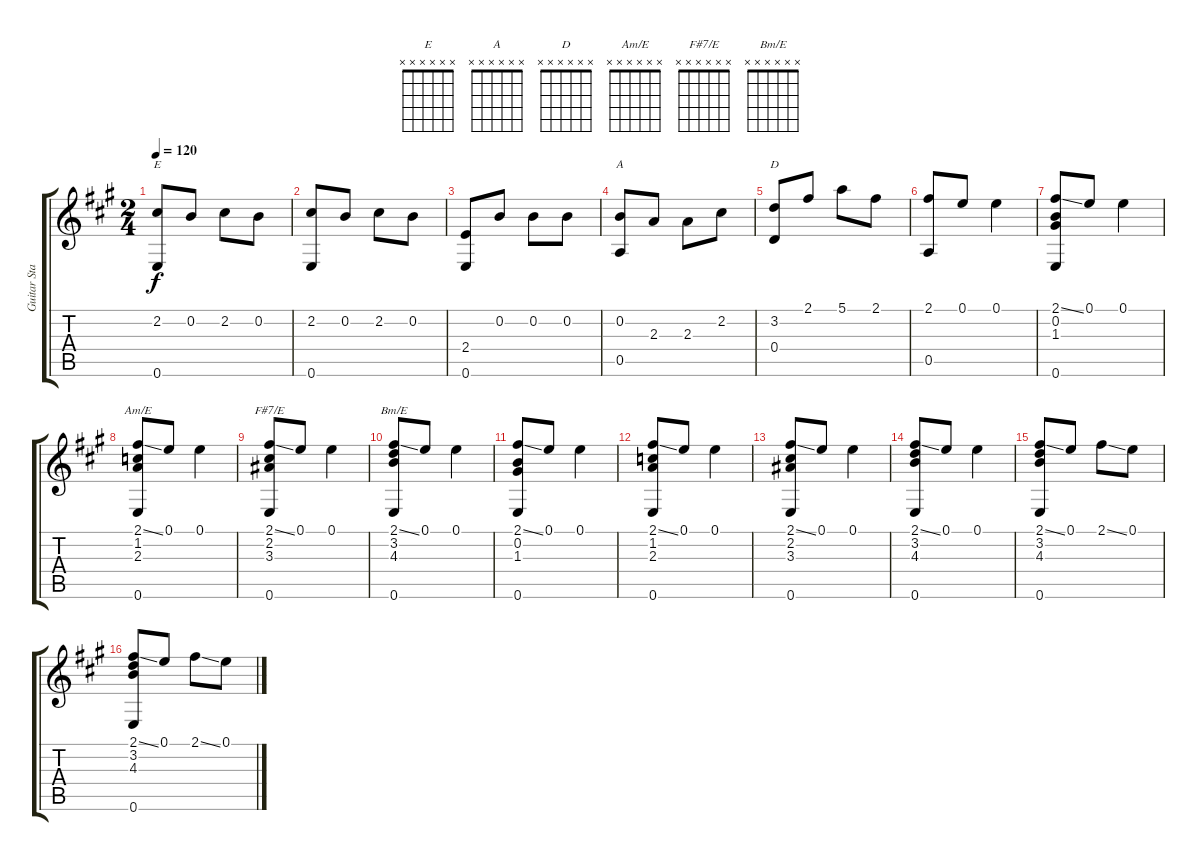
\track ("Guitar Standart" "Guitar Sta") {instrument acousticguitarnylon}
\staff {score tabs}
\tuning (E4 B3 G3 D3 A2 E2) {hide}
\chord ("E" x x x x x x)
\chord ("A" x x x x x x)
\chord ("D" x x x x x x)
\chord ("Am/E" x x x x x x)
\chord ("F#7/E" x x x x x x)
\chord ("Bm/E" x x x x x x)
\ts (2 4)
\tempo 120
\clef g2
\ks a
(2.2 0.6).8{ch "E" dy f} 0.2.8 2.2.8 0.2.8 |
(2.2 0.6).8 0.2.8 2.2.8 0.2.8 |
(2.4 0.6).8 0.2.8 0.2.8 0.2.8 |
(0.2 0.5).8{ch "A"} 2.3.8 2.3.8 2.2.8 |
(3.2 0.4).8{ch "D"} 2.1.8 5.1.8 2.1.8 |
(2.1 0.5).8 0.1.8 0.1.4 |
(2.1{ss} 0.2 1.3 0.6).8 0.1.8 0.1.4 |
(2.1{ss} 1.2 2.3 0.6).8{ch "Am/E"} 0.1.8 0.1.4 |
(2.1{ss} 2.2 3.3 0.6).8{ch "F#7/E"} 0.1.8 0.1.4 |
(2.1{ss} 3.2 4.3 0.6).8{ch "Bm/E"} 0.1.8 0.1.4 |
(2.1{ss} 0.2 1.3 0.6).8 0.1.8 0.1.4 |
(2.1{ss} 1.2 2.3 0.6).8 0.1.8 0.1.4 |
(2.1{ss} 2.2 3.3 0.6).8 0.1.8 0.1.4 |
(2.1{ss} 3.2 4.3 0.6).8 0.1.8 0.1.4 |
(2.1{ss} 3.2 4.3 0.6).8 0.1.8 2.1{ss}.8 0.1.8 |
(2.1{ss} 3.2 4.3 0.6).8 0.1.8 2.1{ss}.8 0.1.8
